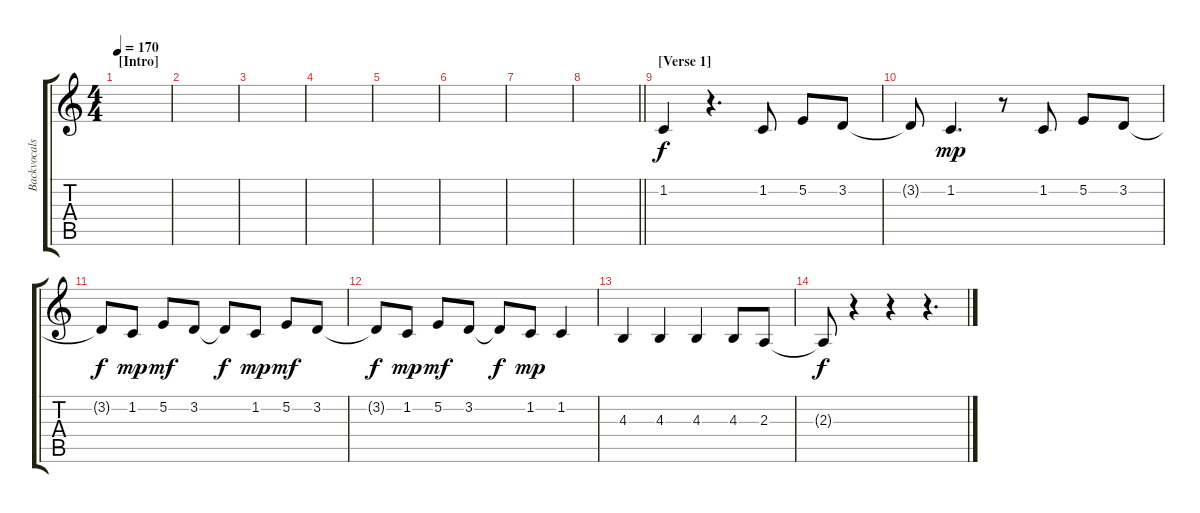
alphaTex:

\track ("Backvocals" "Backvocals") {instrument clarinet}
\staff {score tabs}
\tuning (E4 B3 G3 D3 A2 E2) {hide}
\ts (4 4)
\section ("" "[Intro]")
\tempo 170
\clef g2
\ks c
|
|
|
|
|
|
|
\barLineRight lightlight
|
\section ("" "[Verse 1]")
1.2.4 r.4{d} 1.2.8 5.2.8 3.2.8 |
3.2{t}.8{dy f} 1.2.4{d dy mp} r.8 1.2.8 5.2.8 3.2.8 |
3.2{t}.8{dy f} 1.2.8{dy mp} 5.2.8{dy mf} 3.2.8 3.2{t}.8{dy f} 1.2.8{dy mp} 5.2.8{dy mf} 3.2.8 |
3.2{t}.8{dy f} 1.2.8{dy mp} 5.2.8{dy mf} 3.2.8 3.2{t}.8{dy f} 1.2.8{dy mp} 1.2.4 |
4.3.4 4.3.4 4.3.4 4.3.8 2.3.8 |
2.3{t}.8{dy f} r.4 r.4 r.4{d}
